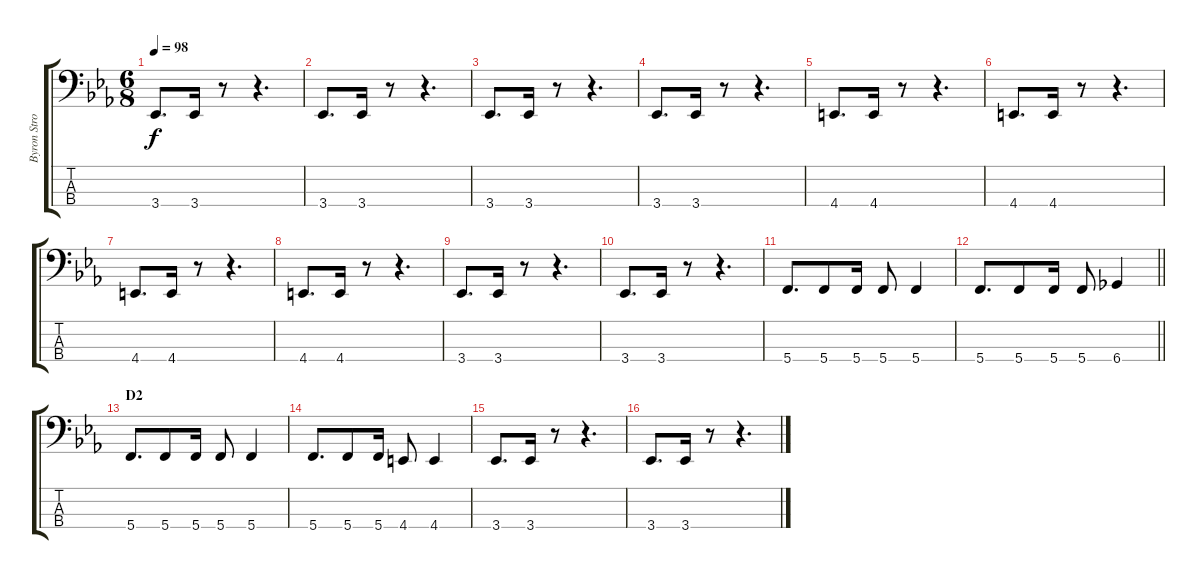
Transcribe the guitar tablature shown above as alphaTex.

\track ("Byron Stroud" "Byron Stro") {instrument electricbassfinger}
\staff {score tabs}
\tuning (G2 C2 G1 C1) {hide}
\ts (6 8)
\tempo 98
\clef f4
\ks eb
3.4.8{d dy f} 3.4.16 r.8 r.4{d} |
3.4.8{d} 3.4.16 r.8 r.4{d} |
3.4.8{d} 3.4.16 r.8 r.4{d} |
3.4.8{d} 3.4.16 r.8 r.4{d} |
4.4.8{d} 4.4.16 r.8 r.4{d} |
4.4.8{d} 4.4.16 r.8 r.4{d} |
4.4.8{d} 4.4.16 r.8 r.4{d} |
4.4.8{d} 4.4.16 r.8 r.4{d} |
3.4.8{d} 3.4.16 r.8 r.4{d} |
3.4.8{d} 3.4.16 r.8 r.4{d} |
5.4.8{d} 5.4.8 5.4.16 5.4.8 5.4.4 |
\barLineRight lightlight
5.4.8{d} 5.4.8 5.4.16 5.4.8 6.4.4 |
\section ("" "D2")
5.4.8{d} 5.4.8 5.4.16 5.4.8 5.4.4 |
5.4.8{d} 5.4.8 5.4.16 4.4.8 4.4.4 |
3.4.8{d} 3.4.16 r.8 r.4{d} |
3.4.8{d} 3.4.16 r.8 r.4{d}
